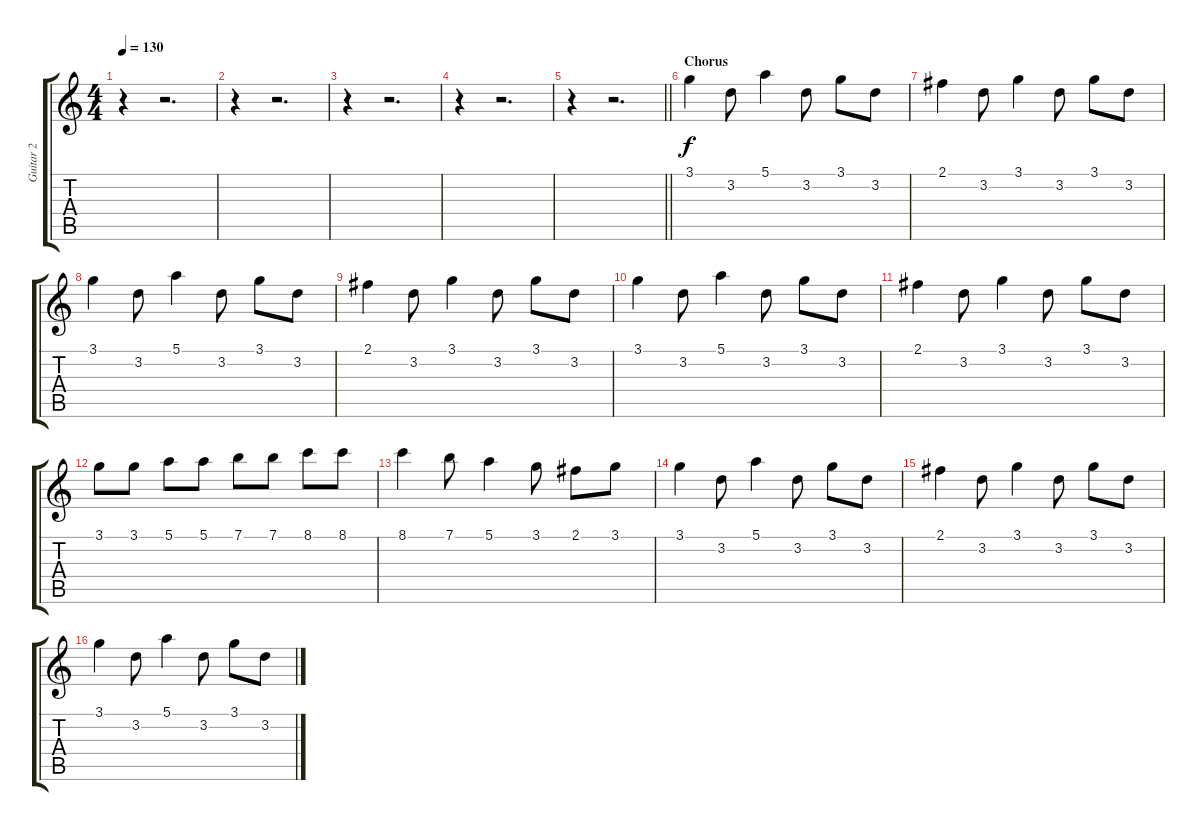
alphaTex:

\track ("Guitar 2" "Guitar 2") {instrument electricguitarclean}
\staff {score tabs}
\tuning (E4 B3 G3 D3 A2 E2) {hide}
\ts (4 4)
\tempo 130
\clef g2
\ks c
r.4{dy f} r.2{d} |
r.4 r.2{d} |
r.4 r.2{d} |
r.4 r.2{d} |
\barLineRight lightlight
r.4 r.2{d} |
\section ("" "Chorus")
3.1.4 3.2.8 5.1.4 3.2.8 3.1.8 3.2.8 |
2.1.4 3.2.8 3.1.4 3.2.8 3.1.8 3.2.8 |
3.1.4 3.2.8 5.1.4 3.2.8 3.1.8 3.2.8 |
2.1.4 3.2.8 3.1.4 3.2.8 3.1.8 3.2.8 |
3.1.4 3.2.8 5.1.4 3.2.8 3.1.8 3.2.8 |
2.1.4 3.2.8 3.1.4 3.2.8 3.1.8 3.2.8 |
3.1.8 3.1.8 5.1.8 5.1.8 7.1.8 7.1.8 8.1.8 8.1.8 |
8.1.4 7.1.8 5.1.4 3.1.8 2.1.8 3.1.8 |
3.1.4 3.2.8 5.1.4 3.2.8 3.1.8 3.2.8 |
2.1.4 3.2.8 3.1.4 3.2.8 3.1.8 3.2.8 |
3.1.4 3.2.8 5.1.4 3.2.8 3.1.8 3.2.8
